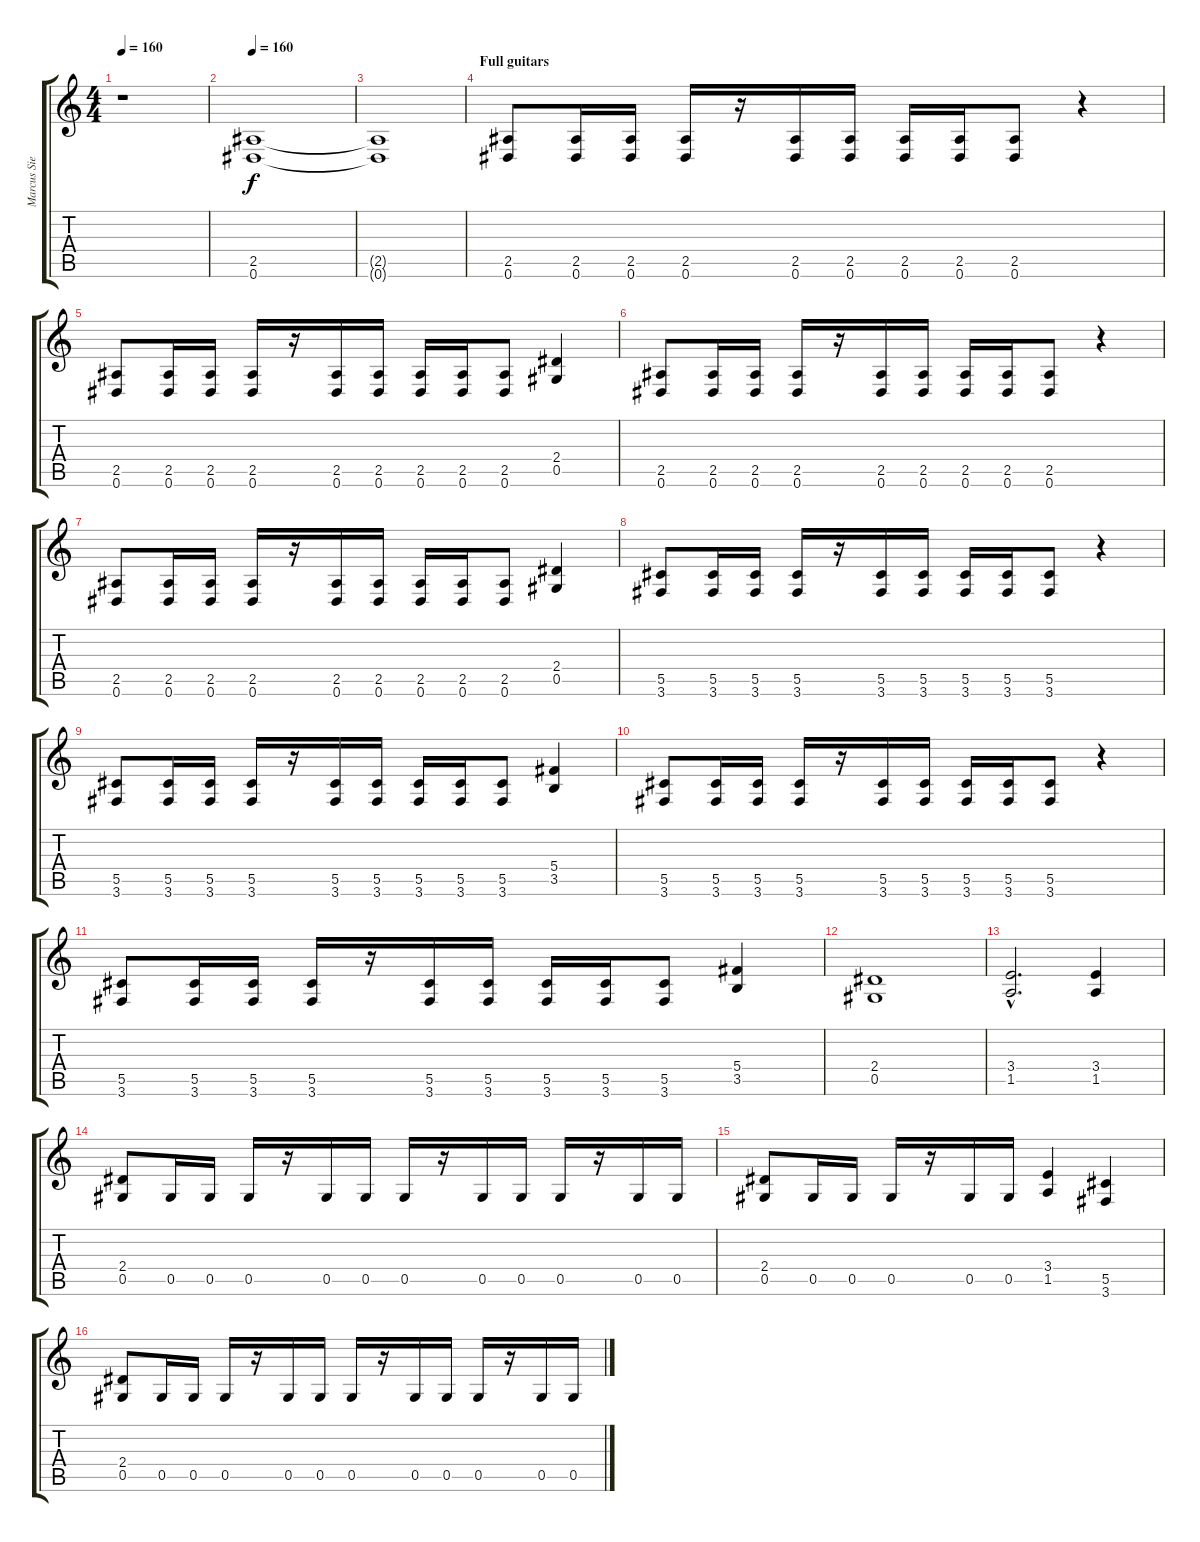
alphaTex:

\track ("Marcus Siepen" "Marcus Sie") {instrument distortionguitar}
\staff {score tabs}
\tuning (Eb4 Bb3 Gb3 Db3 Ab2 Eb2) {hide}
\ts (4 4)
\tempo 160
\clef g2
\ks c
r.1{dy f} |
\tempo 160
(2.5 0.6).1 |
(2.5{t} 0.6{t}).1 |
\section ("" "Full guitars")
(2.5 0.6).8 (2.5 0.6).16 (2.5 0.6).16 (2.5 0.6).16 r.16 (2.5 0.6).16 (2.5 0.6).16 (2.5 0.6).16 (2.5 0.6).16 (2.5 0.6).8 r.4 |
(2.5 0.6).8 (2.5 0.6).16 (2.5 0.6).16 (2.5 0.6).16 r.16 (2.5 0.6).16 (2.5 0.6).16 (2.5 0.6).16 (2.5 0.6).16 (2.5 0.6).8 (2.4 0.5).4 |
(2.5 0.6).8 (2.5 0.6).16 (2.5 0.6).16 (2.5 0.6).16 r.16 (2.5 0.6).16 (2.5 0.6).16 (2.5 0.6).16 (2.5 0.6).16 (2.5 0.6).8 r.4 |
(2.5 0.6).8 (2.5 0.6).16 (2.5 0.6).16 (2.5 0.6).16 r.16 (2.5 0.6).16 (2.5 0.6).16 (2.5 0.6).16 (2.5 0.6).16 (2.5 0.6).8 (2.4 0.5).4 |
(5.5 3.6).8 (5.5 3.6).16 (5.5 3.6).16 (5.5 3.6).16 r.16 (5.5 3.6).16 (5.5 3.6).16 (5.5 3.6).16 (5.5 3.6).16 (5.5 3.6).8 r.4 |
(5.5 3.6).8 (5.5 3.6).16 (5.5 3.6).16 (5.5 3.6).16 r.16 (5.5 3.6).16 (5.5 3.6).16 (5.5 3.6).16 (5.5 3.6).16 (5.5 3.6).8 (5.4 3.5).4 |
(5.5 3.6).8 (5.5 3.6).16 (5.5 3.6).16 (5.5 3.6).16 r.16 (5.5 3.6).16 (5.5 3.6).16 (5.5 3.6).16 (5.5 3.6).16 (5.5 3.6).8 r.4 |
(5.5 3.6).8 (5.5 3.6).16 (5.5 3.6).16 (5.5 3.6).16 r.16 (5.5 3.6).16 (5.5 3.6).16 (5.5 3.6).16 (5.5 3.6).16 (5.5 3.6).8 (5.4 3.5).4 |
(2.4 0.5).1 |
(3.4{hac} 1.5{hac}).2{d} (3.4 1.5).4 |
(2.4 0.5).8 0.5.16 0.5.16 0.5.16 r.16 0.5.16 0.5.16 0.5.16 r.16 0.5.16 0.5.16 0.5.16 r.16 0.5.16 0.5.16 |
(2.4 0.5).8 0.5.16 0.5.16 0.5.16 r.16 0.5.16 0.5.16 (3.4 1.5).4 (5.5 3.6).4 |
(2.4 0.5).8 0.5.16 0.5.16 0.5.16 r.16 0.5.16 0.5.16 0.5.16 r.16 0.5.16 0.5.16 0.5.16 r.16 0.5.16 0.5.16
